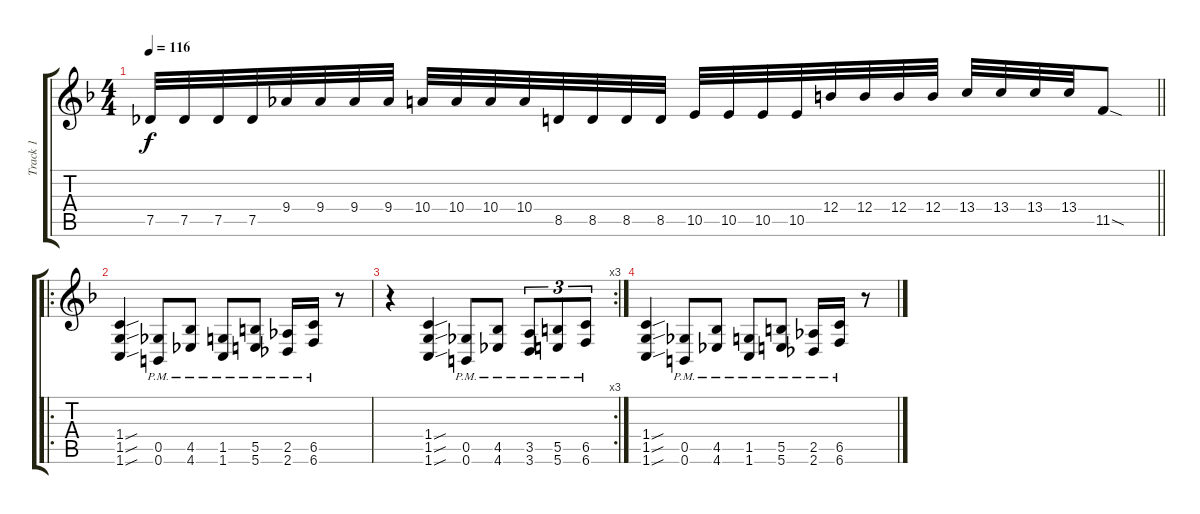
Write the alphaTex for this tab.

\track ("Track 1" "Track 1") {instrument distortionguitar}
\staff {score tabs}
\tuning (Db4 Ab3 E3 B2 Gb2 B1) {hide}
\ts (4 4)
\tempo 116
\clef g2
\barLineRight lightlight
\ks f
7.5.32{dy f} 7.5.32 7.5.32 7.5.32 9.4.32 9.4.32 9.4.32 9.4.32 10.4.32 10.4.32 10.4.32 10.4.32 8.5.32 8.5.32 8.5.32 8.5.32 10.5.32 10.5.32 10.5.32 10.5.32 12.4.32 12.4.32 12.4.32 12.4.32 13.4.32 13.4.32 13.4.32 13.4.32 11.5{sod}.8 |
\ro
(1.4{sou} 1.5{sou} 1.6{sou}).4 (0.5{pm} 0.6{pm}).8 (4.5{pm} 4.6{pm}).8 (1.5{pm} 1.6{pm}).8 (5.5{pm} 5.6{pm}).8 (2.5{pm} 2.6{pm}).16 (6.5{pm} 6.6{pm}).16 r.8 |
\rc 3
r.4 (1.4{sou} 1.5{sou} 1.6{sou}).4 (0.5{pm} 0.6{pm}).8 (4.5{pm} 4.6{pm}).8 (3.5{pm} 3.6{pm}).8{tu (3 2)} (5.5{pm} 5.6{pm}).8{tu (3 2)} (6.5{pm} 6.6{pm}).8{tu (3 2)} |
(1.4{sou} 1.5{sou} 1.6{sou}).4 (0.5{pm} 0.6{pm}).8 (4.5{pm} 4.6{pm}).8 (1.5{pm} 1.6{pm}).8 (5.5{pm} 5.6{pm}).8 (2.5{pm} 2.6{pm}).16 (6.5{pm} 6.6{pm}).16 r.8
